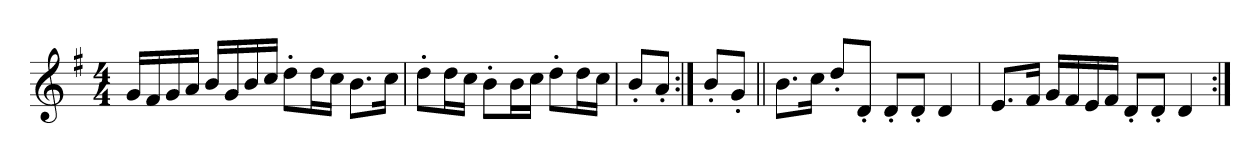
**kern
*part1
*staff1
*clefG2
*k[f#]
*M4/4
*MM110
=1
16g/LL
16f#/
16g/
16a/JJ
16b/LL
16g/
16b/
16cc/JJ
8dd'\L
16dd\L
16cc\JJ
8.b\L
16cc\Jk
=2
8dd'\L
16dd\L
16cc\JJ
8b'\L
16b\L
16cc\JJ
8dd'\L
16dd\L
16cc\JJ
=3
8b'/L
8a'/J
=4:|!
8b'/L
8g'/J
=5||
8.b\L
16cc\Jk
8dd'/L
8d'/J
8d'/L
8d'/J
4d/
=6
8.e/L
16f#/Jk
16g/LL
16f#/
16e/
16f#/JJ
8d'/L
8d'/J
4d/
=:|!
*-
